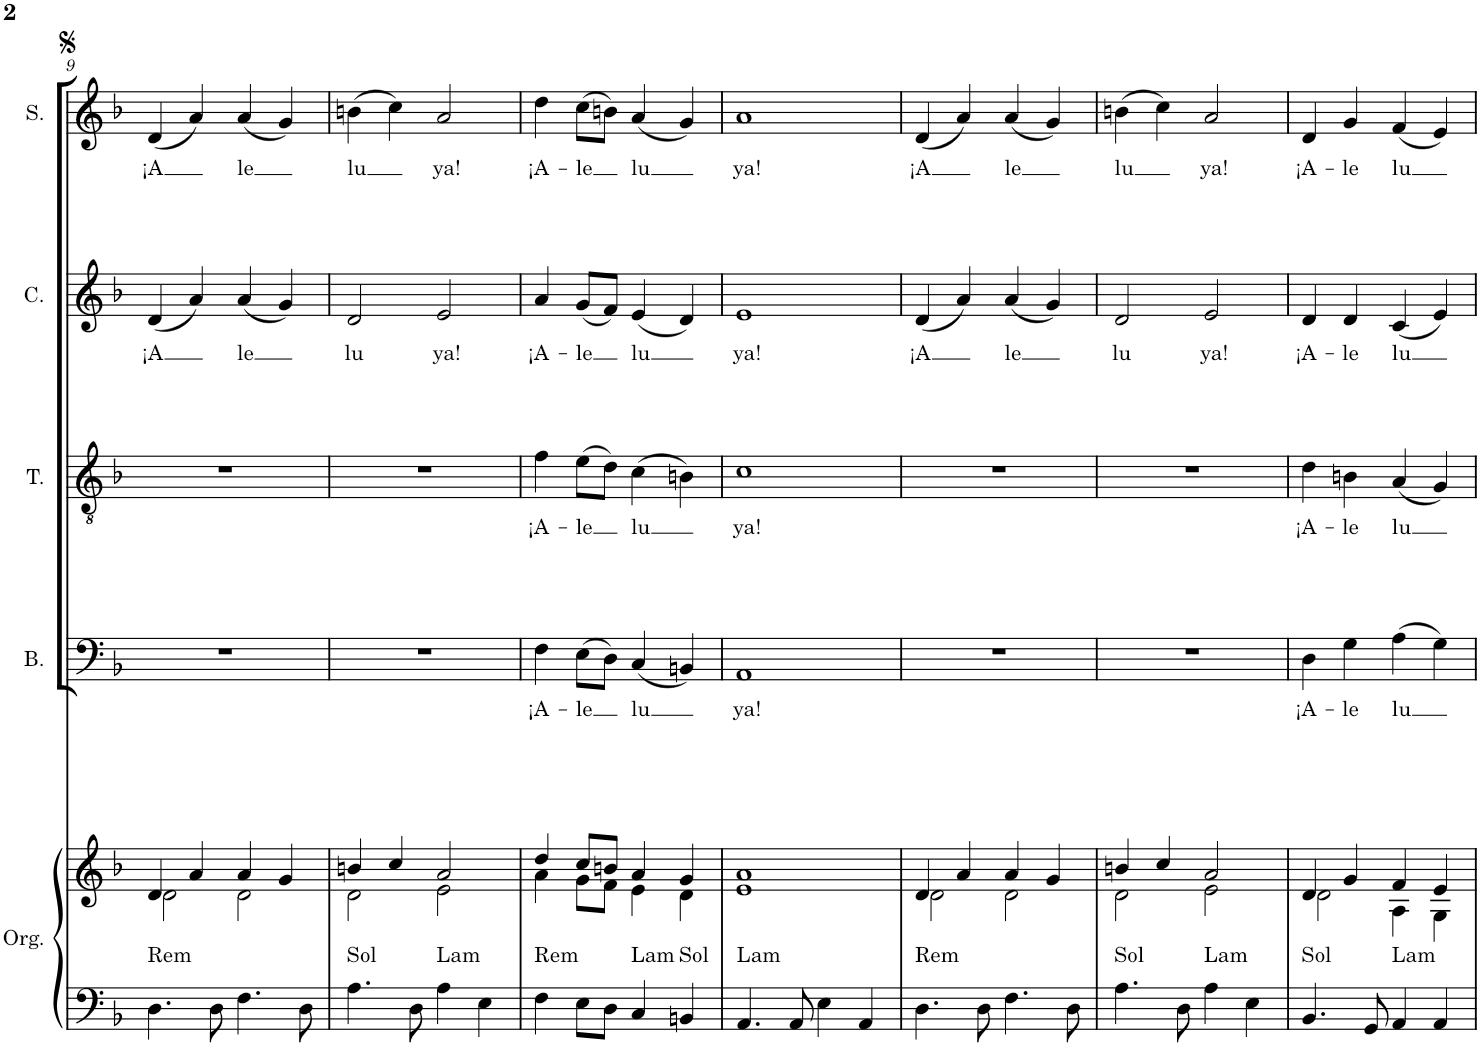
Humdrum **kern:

**kern	**kern	**harte	**kern	**text	**kern	**text	**kern	**text	**kern	**text
*part5	*part5	*part5	*part4	*part4	*part3	*part3	*part2	*part2	*part1	*part1
*staff6	*staff5	*	*staff4	*staff4	*staff3	*staff3	*staff2	*staff2	*staff1	*staff1
*I"Órgano	*	*	*I"Bajo	*	*I"Tenor	*	*I"Contralto	*	*I"Soprano	*
*	*	*	*I'B.	*	*I'T.	*	*I'C.	*	*I'S.	*
!!LO:PB:g=z
*clefF4	*clefG2	*	*clefF4	*	*clefGv2	*	*clefG2	*	*clefG2	*
*k[b-]	*k[b-]	*	*k[b-]	*	*k[b-]	*	*k[b-]	*	*k[b-]	*
*M2/2	*M2/2	*	*M2/2	*	*M2/2	*	*M2/2	*	*M2/2	*
*met(c|)	*met(c|)	*	*met(c|)	*	*met(c|)	*	*met(c|)	*	*met(c|)	*
=9	=9	=9	=9	=9	=9	=9	=9	=9	=9	=9
*	*^	*	*	*	*	*	*	*	*	*
!	!	!	!LO:H:kt=Rem	!	!	!	!	!	!LO:LY:b	!	!LO:LY:b
4.D\	4d/	2d\	N	1r	.	1r	.	(4d/	¡A	(4d/	¡A
.	4a/	.	.	.	.	.	.	4a/)	.	4a/)	.
8D\	.	.	.	.	.	.	.	.	.	.	.
!	!	!	!	!	!	!	!	!	!LO:LY:b	!	!LO:LY:b
4.F\	4a/	2d\	.	.	.	.	.	(4a/	le	(4a/	le
.	4g/	.	.	.	.	.	.	4g/)	.	4g/)	.
8D\	.	.	.	.	.	.	.	.	.	.	.
=10	=10	=10	=10	=10	=10	=10	=10	=10	=10	=10	=10
!	!	!	!LO:H:kt=Sol	!	!	!	!	!	!LO:LY:b	!	!LO:LY:b
4.A\	4bn/	2d\	N	1r	.	1r	.	2d/	lu	(4bn\	lu
.	4cc/	.	.	.	.	.	.	.	.	4cc\)	.
8D\	.	.	.	.	.	.	.	.	.	.	.
!	!	!	!LO:H:kt=Lam	!	!	!	!	!	!LO:LY:b	!	!LO:LY:b
4A\	2a/	2e\	N	.	.	.	.	2e/	ya!	2a/	ya!
4E\	.	.	.	.	.	.	.	.	.	.	.
=11	=11	=11	=11	=11	=11	=11	=11	=11	=11	=11	=11
!	!	!	!LO:H:kt=Rem	!	!LO:LY:b	!	!LO:LY:b	!	!LO:LY:b	!	!LO:LY:b
4F\	4dd/	4a\	N	4F\	¡A-	4f\	¡A-	4a/	¡A-	4dd\	¡A-
!	!	!	!	!	!LO:LY:b	!	!LO:LY:b	!	!LO:LY:b	!	!LO:LY:b
8E\L	8cc/L	8g\L	.	(8E\L	-le	(8e\L	-le	(8g/L	-le	(8cc\L	-le
8D\J	8bn/J	8f\J	.	8D\J)	.	8d\J)	.	8f/J)	.	8bn\J)	.
!	!	!	!LO:H:kt=Lam	!	!LO:LY:b	!	!LO:LY:b	!	!LO:LY:b	!	!LO:LY:b
4C/	4a/	4e\	N	(4C/	lu	(4c\	lu	(4e/	lu	(4a/	lu
!	!	!	!LO:H:kt=Sol	!	!	!	!	!	!	!	!
4BBn/	4g/	4d\	N	4BBn/)	.	4Bn\)	.	4d/)	.	4g/)	.
=12	=12	=12	=12	=12	=12	=12	=12	=12	=12	=12	=12
!	!	!	!LO:H:kt=Lam	!	!LO:LY:b	!	!LO:LY:b	!	!LO:LY:b	!	!LO:LY:b
4.AA/	1a	1e	N	1AA	ya!	1c	ya!	1e	ya!	1a	ya!
8AA/	.	.	.	.	.	.	.	.	.	.	.
4E\	.	.	.	.	.	.	.	.	.	.	.
4AA/	.	.	.	.	.	.	.	.	.	.	.
=13	=13	=13	=13	=13	=13	=13	=13	=13	=13	=13	=13
!	!	!	!LO:H:kt=Rem	!	!	!	!	!	!LO:LY:b	!	!LO:LY:b
4.D\	4d/	2d\	N	1r	.	1r	.	(4d/	¡A	(4d/	¡A
.	4a/	.	.	.	.	.	.	4a/)	.	4a/)	.
8D\	.	.	.	.	.	.	.	.	.	.	.
!	!	!	!	!	!	!	!	!	!LO:LY:b	!	!LO:LY:b
4.F\	4a/	2d\	.	.	.	.	.	(4a/	le	(4a/	le
.	4g/	.	.	.	.	.	.	4g/)	.	4g/)	.
8D\	.	.	.	.	.	.	.	.	.	.	.
=14	=14	=14	=14	=14	=14	=14	=14	=14	=14	=14	=14
!	!	!	!LO:H:kt=Sol	!	!	!	!	!	!LO:LY:b	!	!LO:LY:b
4.A\	4bn/	2d\	N	1r	.	1r	.	2d/	lu	(4bn\	lu
.	4cc/	.	.	.	.	.	.	.	.	4cc\)	.
8D\	.	.	.	.	.	.	.	.	.	.	.
!	!	!	!LO:H:kt=Lam	!	!	!	!	!	!LO:LY:b	!	!LO:LY:b
4A\	2a/	2e\	N	.	.	.	.	2e/	ya!	2a/	ya!
4E\	.	.	.	.	.	.	.	.	.	.	.
=15	=15	=15	=15	=15	=15	=15	=15	=15	=15	=15	=15
!	!	!	!LO:H:kt=Sol	!	!LO:LY:b	!	!LO:LY:b	!	!LO:LY:b	!	!LO:LY:b
4.BB-/	4d/	2d\	N	4D\	¡A-	4d\	¡A-	4d/	¡A-	4d/	¡A-
!	!	!	!	!	!LO:LY:b	!	!LO:LY:b	!	!LO:LY:b	!	!LO:LY:b
.	4g/	.	.	4G\	-le	4Bn\	-le	4d/	-le	4g/	-le
8GG/	.	.	.	.	.	.	.	.	.	.	.
!	!	!	!LO:H:kt=Lam	!	!LO:LY:b	!	!LO:LY:b	!	!LO:LY:b	!	!LO:LY:b
4AA/	4f/	4A\	N	(4A\	lu	(4A/	lu	(4c/	lu	(4f/	lu
4AA/	4e/	4G\	.	4G\)	.	4G/)	.	4e/)	.	4e/)	.
*	*v	*v	*	*	*	*	*	*	*	*	*
=	=	=	=	=	=	=	=	=	=	=
*-	*-	*-	*-	*-	*-	*-	*-	*-	*-	*-
